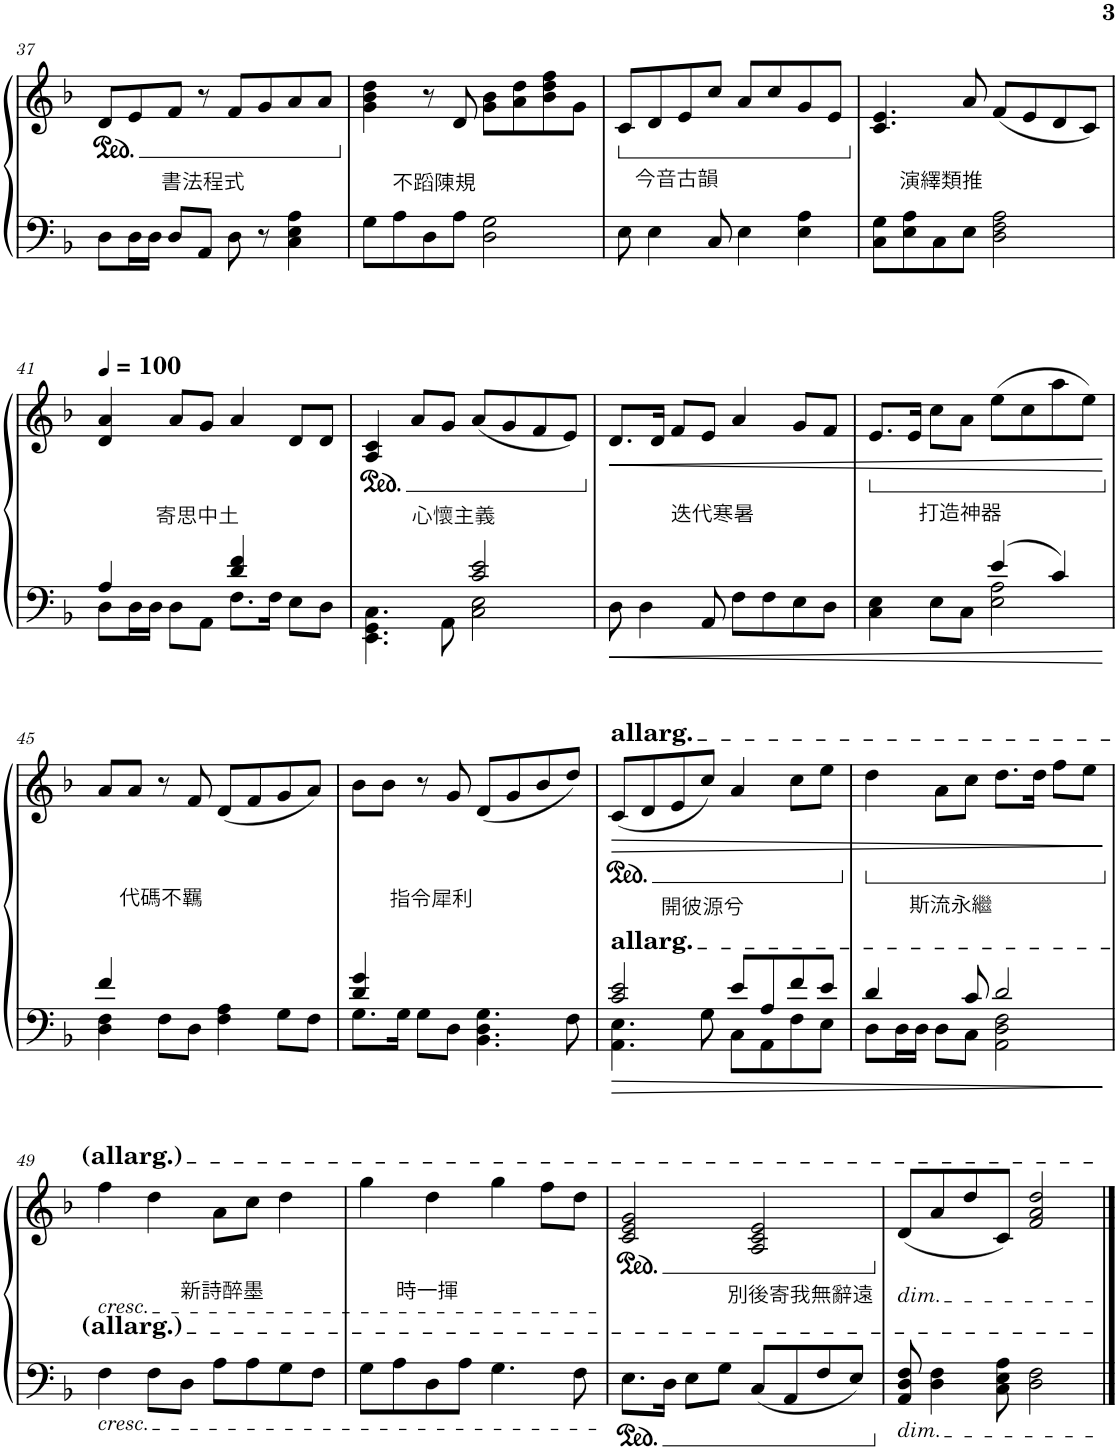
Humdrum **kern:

**kern	**kern	**text	**dynam
*part1	*part1	*part1	*part1
*staff2	*staff1	*staff1	*staff1/2
*I"Piano	*	*	*
*I'Pno.	*	*	*
!!LO:PB:g=z
*clefF4	*clefG2	*	*
*k[b-]	*k[b-]	*	*
*M4/4	*M4/4	*	*
*	*ped	*	*
=37	=37	=37	=37
!	!	!LO:LY:b	!
8D\L	8d/L	書法程式	.
16D\L	8e/	.	.
16D\JJ	.	.	.
8D/L	8f/J	.	.
8AA/J	8r	.	.
8D\	8f/L	.	.
8r	8g/	.	.
4C\ 4E\ 4A\	8a/	.	.
.	8a/J	.	.
=38	=38	=38	=38
*	*Xped	*	*
!	!	!LO:LY:b	!
8G\L	4g\ 4b-\ 4dd\	不蹈陳規	.
8A\	.	.	.
8D\	8r	.	.
8A\J	8d/	.	.
2D\ 2G\	8g\ 8b-\L	.	.
.	8a\ 8dd\	.	.
.	8b-\ 8dd\ 8ff\	.	.
.	8g\J	.	.
=39	=39	=39	=39
*	*ped	*	*
!	!	!LO:LY:b	!
8E\	8c/L	今音古韻	.
4E\	8d/	.	.
.	8e/	.	.
8C/	8cc/J	.	.
4E\	8a/L	.	.
.	8cc/	.	.
4E\ 4A\	8g/	.	.
.	8e/J	.	.
=40	=40	=40	=40
*	*Xped	*	*
!	!	!LO:LY:b	!
8C\ 8G\L	4.c/ 4.e/	演繹類推	.
8E\ 8A\	.	.	.
8C\	.	.	.
8E\J	8a/	.	.
2D\ 2F\ 2A\	(8f/L	.	.
.	8e/	.	.
.	8d/	.	.
.	8c/J)	.	.
!!LO:LB:g=z
=41	=41	=41	=41
*	*MM100	*	*
*^	*	*	*
!	!	!	!LO:LY:b	!
4A/	8D\L	4d/ 4a/	寄思中土	.
.	16D\L	.	.	.
.	16D\JJ	.	.	.
4ryy	8D\L	8a/L	.	.
.	8AA\J	8g/J	.	.
4d/ 4f/	8.F\L	4a/	.	.
.	16F\Jk	.	.	.
4ryy	8E\L	8d/L	.	.
.	8D\J	8d/J	.	.
=42	=42	=42	=42	=42
*	*	*ped	*	*
!	!	!	!LO:LY:b	!
2ryy	4.EE\ 4.GG\ 4.C\	4A/ 4c/	心懷主義	.
.	.	8a/L	.	.
.	8AA\	8g/J	.	.
2c/ 2e/	2C\ 2E\	(8a/L	.	.
.	.	8g/	.	.
.	.	8f/	.	.
.	.	8e/J)	.	.
*v	*v	*	*	*
=43	=43	=43	=43
*	*Xped	*	*
!	!	!LO:LY:b	!LO:HP:b
8D\	8.d/L	迭代寒暑	<
4D\	.	.	.
.	16d/Jk	.	.
.	8f/L	.	.
8AA/	8e/J	.	.
8F\L	4a/	.	.
8F\	.	.	.
8E\	8g/L	.	.
8D\J	8f/J	.	.
=44	=44	=44	=44
*^	*	*	*
*	*	*ped	*	*
!	!	!	!LO:LY:b	!
4ryy	4C\ 4E\	8.e/L	打造神器	.
.	.	16e/Jk	.	.
4ryy	8E\L	8cc\L	.	.
.	8C\J	8a\J	.	.
4e/	2E\ 2A\	(8ee\L	.	.
.	.	8cc\	.	.
4c/	.	8aa\	.	.
.	.	8ee\J)	.	.
*v	*v	*	*	*
.	.	.	[
!!LO:LB:g=z
=45	=45	=45	=45
*^	*	*	*
*	*	*Xped	*	*
!	!	!	!LO:LY:b	!
4f/	4D\ 4F\	8a/L	代碼不羈	.
.	.	8a/J	.	.
4ryy	8F\L	8r	.	.
.	8D\J	8f/	.	.
2ryy	4F\ 4A\	(8d/L	.	.
.	.	8f/	.	.
.	8G\L	8g/	.	.
.	8F\J	8a/J)	.	.
=46	=46	=46	=46	=46
!	!	!	!LO:LY:b	!
4d/ 4g/	8.G\L	8b-\L	指令犀利	.
.	.	8b-\J	.	.
.	16G\Jk	.	.	.
4ryy	8G\L	8r	.	.
.	8D\J	8g/	.	.
2ryy	4.BB-\ 4.D\ 4.G\	(8d/L	.	.
.	.	8g/	.	.
.	.	8b-/	.	.
.	8F\	8dd/J)	.	.
=47	=47	=47	=47	=47
*	*	*ped	*	*
!	!	!LO:TX:a:t=allarg.	!	!
!LO:TX:a:t=allarg.	!	!	!	!
!	!	!	!LO:LY:b	!
2c/ 2e/	4.AA\ 4.E\	(8c/L	開彼源兮	.
!	!	!	!	!LO:HP:b
.	.	8d/	.	>
.	.	8e/	.	.
.	8G\	8cc/J)	.	.
8e/L	8C\L	4a/	.	.
8A/	8AA\	.	.	.
8f/	8F\	8cc\L	.	.
8e/J	8E\J	8ee\J	.	.
=48	=48	=48	=48	=48
*	*	*Xped	*	*
*	*	*ped	*	*
!	!	!	!LO:LY:b	!
4d/	8D\L	4dd\	斯流永繼	.
.	16D\L	.	.	.
.	16D\JJ	.	.	.
8ryy	8D\L	8a\L	.	.
8c/	8C\J	8cc\J	.	.
2d/	2AA\ 2D\ 2F\	8.dd\L	.	.
.	.	16dd\Jk	.	.
.	.	8ff\L	.	.
.	.	8ee\J	.	.
*v	*v	*	*	*
.	.	.	]
!!LO:LB:g=z
=49	=49	=49	=49
*	*Xped	*	*
!	!LO:TX:b:i:t=cresc.	!	!
!LO:TX:b:i:t=cresc.	!	!	!
!	!	!LO:LY:b	!
4F\	4ff\	新詩醉墨	.
8F\L	4dd\	.	.
8D\J	.	.	.
8A\L	8a\L	.	.
8A\	8cc\J	.	.
8G\	4dd\	.	.
8F\J	.	.	.
=50	=50	=50	=50
!	!	!LO:LY:b	!
8G\L	4gg\	時一揮	.
8A\	.	.	.
8D\	4dd\	.	.
8A\J	.	.	.
4.G\	4gg\	.	.
.	8ff\L	.	.
8F\	8dd\J	.	.
=51	=51	=51	=51
*	*ped	*	*
!	!	!LO:LY:b	!
8.E\L	2c/ 2e/ 2g/	別後寄我無辭遠	.
16D\Jk	.	.	.
8E\L	.	.	.
8G\J	.	.	.
8C/L	2A/ 2c/ 2e/	.	.
8AA/	.	.	.
8F/	.	.	.
8E/J	.	.	.
=52	=52	=52	=52
*	*Xped	*	*
!	!LO:TX:b:i:t=dim.	!	!
!LO:TX:b:i:t=dim.	!	!	!
8AA/ 8D/ 8F/	(8d/L	.	.
4D\ 4F\	8a/	.	.
.	8dd/	.	.
8C\ 8E\ 8A\	8c/J)	.	.
2D\ 2F\	2f/ 2a/ 2dd/	.	.
==	==	==	==
*-	*-	*-	*-
